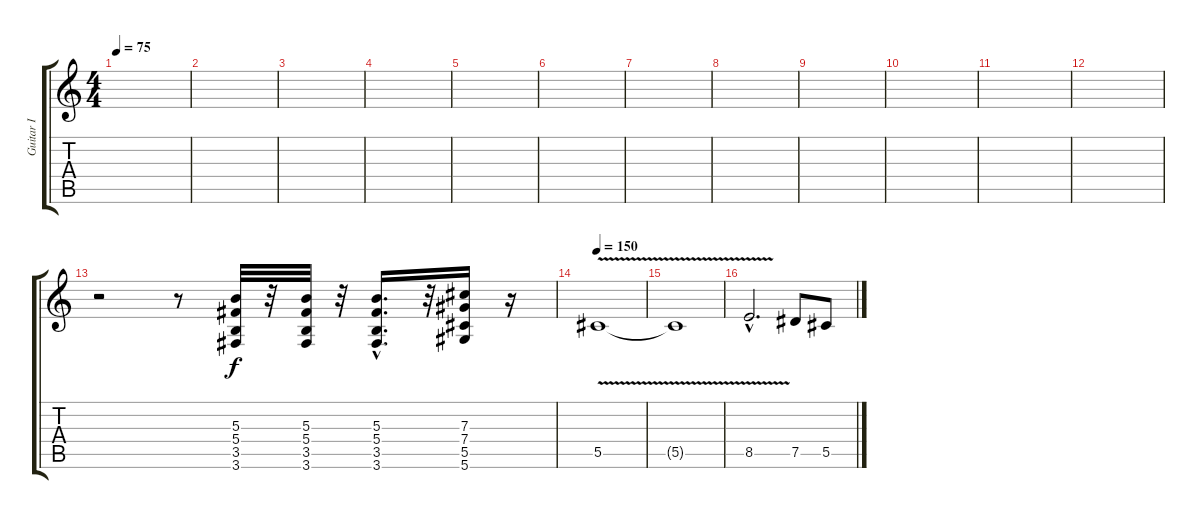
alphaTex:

\track ("Guitar I" "Guitar I") {instrument distortionguitar}
\staff {score tabs}
\tuning (Eb4 Bb3 Gb3 Db3 Ab2 Eb2) {hide}
\ts (4 4)
\tempo 75
\clef g2
\ks c
|
|
|
|
|
|
|
|
|
|
|
|
r.2 r.8 (5.3 5.4 3.5 3.6).32 r.32 (5.3 5.4 3.5 3.6).32 r.32 (5.3{hac} 5.4{hac} 3.5{hac} 3.6{hac}).16{d} r.32 (7.3 7.4 5.5 5.6).16 r.16 |
\tempo 150
5.5{v}.1 |
5.5{t}.1 |
8.5{v hac}.2{d} 7.5.8 5.5.8
